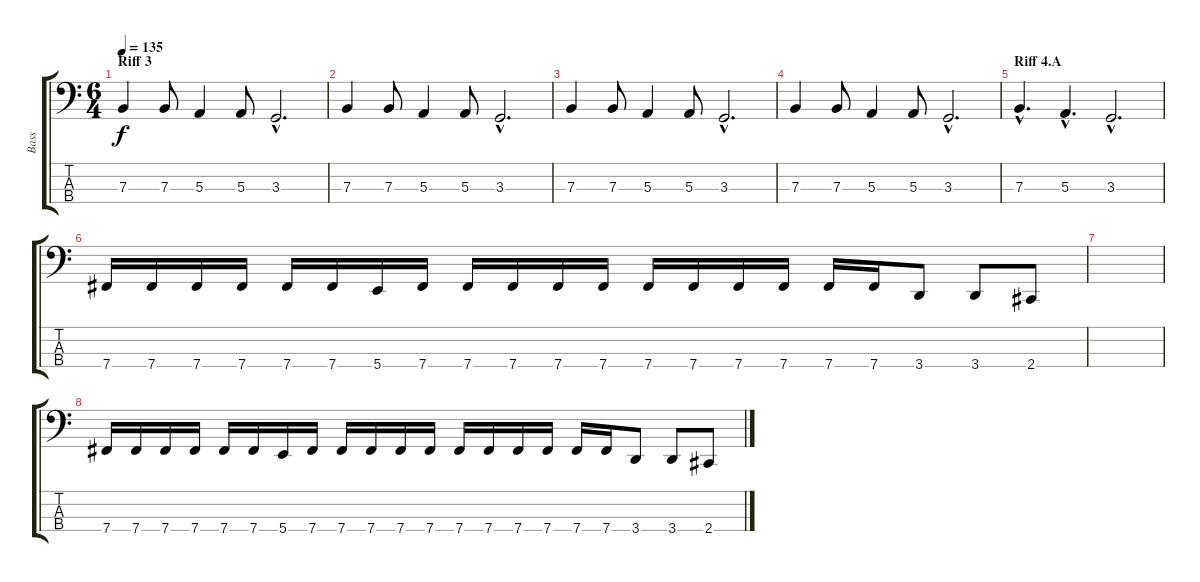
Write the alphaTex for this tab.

\track ("Bass" "Bass") {instrument electricbasspick}
\staff {score tabs}
\tuning (D2 A1 E1 B0) {hide}
\ts (6 4)
\section ("" "Riff 3")
\tempo 135
\clef f4
\ks c
7.3.4{dy f} 7.3.8 5.3.4 5.3.8 3.3{hac}.2{d} |
7.3.4 7.3.8 5.3.4 5.3.8 3.3{hac}.2{d} |
7.3.4 7.3.8 5.3.4 5.3.8 3.3{hac}.2{d} |
7.3.4 7.3.8 5.3.4 5.3.8 3.3{hac}.2{d} |
\section ("" "Riff 4.A")
7.3{hac}.4{d} 5.3{hac}.4{d} 3.3{hac}.2{d} |
7.4.16 7.4.16 7.4.16 7.4.16 7.4.16 7.4.16 5.4.16 7.4.16 7.4.16 7.4.16 7.4.16 7.4.16 7.4.16 7.4.16 7.4.16 7.4.16 7.4.16 7.4.16 3.4.8 3.4.8 2.4.8 |
|
7.4.16 7.4.16 7.4.16 7.4.16 7.4.16 7.4.16 5.4.16 7.4.16 7.4.16 7.4.16 7.4.16 7.4.16 7.4.16 7.4.16 7.4.16 7.4.16 7.4.16 7.4.16 3.4.8 3.4.8 2.4.8
